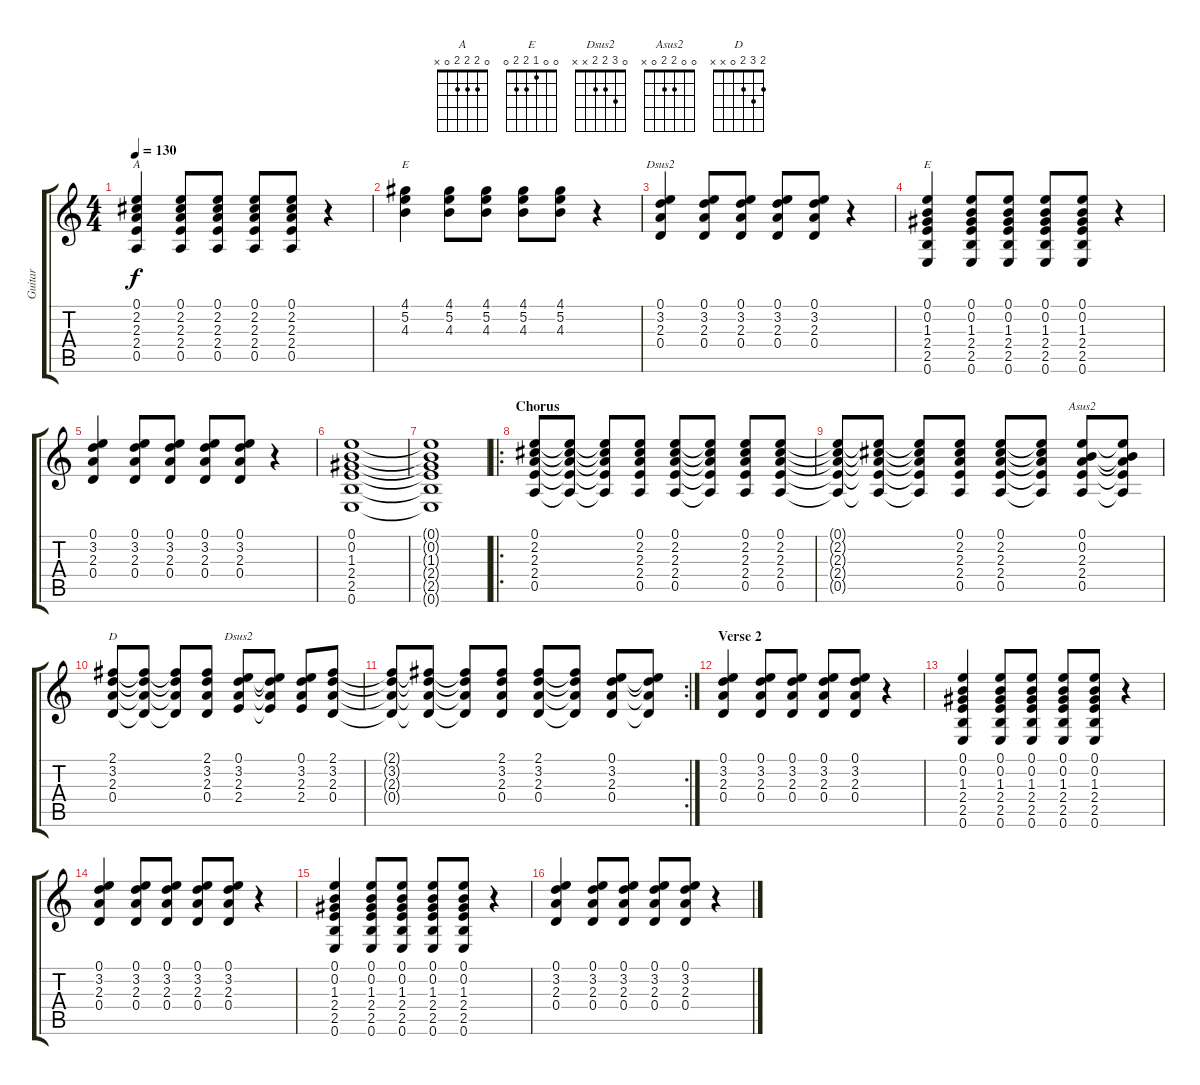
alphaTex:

\track ("Guitar" "Guitar") {instrument acousticguitarsteel}
\staff {score tabs}
\tuning (E4 B3 G3 D3 A2 E2) {hide}
\chord ("A" 0 2 2 2 0 x)
\chord ("E" 4 5 4 x x x)
\chord ("Dsus2" 0 3 2 0 x x)
\chord ("E" 0 0 1 2 2 0)
\chord ("Asus2" 0 0 2 2 0 x)
\chord ("D" 2 3 2 0 x x)
\chord ("Dsus2" 0 3 2 2 x x)
\ts (4 4)
\tempo 130
\clef g2
\ks c
(0.1 2.2 2.3 2.4 0.5).4{ch "A" dy f} (0.1 2.2 2.3 2.4 0.5).8 (0.1 2.2 2.3 2.4 0.5).8 (0.1 2.2 2.3 2.4 0.5).8 (0.1 2.2 2.3 2.4 0.5).8 r.4 |
(4.1 5.2 4.3).4{ch "E"} (4.1 5.2 4.3).8 (4.1 5.2 4.3).8 (4.1 5.2 4.3).8 (4.1 5.2 4.3).8 r.4 |
(0.1 3.2 2.3 0.4).4{ch "Dsus2"} (0.1 3.2 2.3 0.4).8 (0.1 3.2 2.3 0.4).8 (0.1 3.2 2.3 0.4).8 (0.1 3.2 2.3 0.4).8 r.4 |
(0.1 0.2 1.3 2.4 2.5 0.6).4{ch "E"} (0.1 0.2 1.3 2.4 2.5 0.6).8 (0.1 0.2 1.3 2.4 2.5 0.6).8 (0.1 0.2 1.3 2.4 2.5 0.6).8 (0.1 0.2 1.3 2.4 2.5 0.6).8 r.4 |
(0.1 3.2 2.3 0.4).4 (0.1 3.2 2.3 0.4).8 (0.1 3.2 2.3 0.4).8 (0.1 3.2 2.3 0.4).8 (0.1 3.2 2.3 0.4).8 r.4 |
(0.1 0.2 1.3 2.4 2.5 0.6).1 |
(0.1{t} 0.2{t} 1.3{t} 2.4{t} 2.5{t} 0.6{t}).1 |
\ro
\section ("" "Chorus")
(0.1 2.2 2.3 2.4 0.5).8 (0.1{t} 2.2{t} 2.3{t} 2.4{t} 0.5{t}).8 (0.1{t} 2.2{t} 2.3{t} 2.4{t} 0.5{t}).8 (0.1 2.2 2.3 2.4 0.5).8 (0.1 2.2 2.3 2.4 0.5).8 (0.1{t} 2.2{t} 2.3{t} 2.4{t} 0.5{t}).8 (0.1 2.2 2.3 2.4 0.5).8 (0.1 2.2 2.3 2.4 0.5).8 |
(0.1{t} 2.2{t} 2.3{t} 2.4{t} 0.5{t}).8 (0.1{t} 2.2{t} 2.3{t} 2.4{t} 0.5{t}).8 (0.1{t} 2.2{t} 2.3{t} 2.4{t} 0.5{t}).8 (0.1 2.2 2.3 2.4 0.5).8 (0.1 2.2 2.3 2.4 0.5).8 (0.1{t} 2.2{t} 2.3{t} 2.4{t} 0.5{t}).8 (0.1 0.2 2.3 2.4 0.5).8{ch "Asus2"} (0.1{t} 0.2{t} 2.3{t} 2.4{t} 0.5{t}).8 |
(2.1 3.2 2.3 0.4).8{ch "D"} (2.1{t} 3.2{t} 2.3{t} 0.4{t}).8 (2.1{t} 3.2{t} 2.3{t} 0.4{t}).8 (2.1 3.2 2.3 0.4).8 (0.1 3.2 2.3 2.4).8{ch "Dsus2"} (0.1{t} 3.2{t} 2.3{t} 2.4{t}).8 (0.1 3.2 2.3 2.4).8 (2.1 3.2 2.3 0.4).8 |
\rc 2
(2.1{t} 3.2{t} 2.3{t} 0.4{t}).8 (2.1{t} 3.2{t} 2.3{t} 0.4{t}).8 (2.1{t} 3.2{t} 2.3{t} 0.4{t}).8 (2.1 3.2 2.3 0.4).8 (2.1 3.2 2.3 0.4).8 (2.1{t} 3.2{t} 2.3{t} 0.4{t}).8 (0.1 3.2 2.3 0.4).8 (0.1{t} 3.2{t} 2.3{t} 0.4{t}).8 |
\section ("" "Verse 2")
(0.1 3.2 2.3 0.4).4 (0.1 3.2 2.3 0.4).8 (0.1 3.2 2.3 0.4).8 (0.1 3.2 2.3 0.4).8 (0.1 3.2 2.3 0.4).8 r.4 |
(0.1 0.2 1.3 2.4 2.5 0.6).4 (0.1 0.2 1.3 2.4 2.5 0.6).8 (0.1 0.2 1.3 2.4 2.5 0.6).8 (0.1 0.2 1.3 2.4 2.5 0.6).8 (0.1 0.2 1.3 2.4 2.5 0.6).8 r.4 |
(0.1 3.2 2.3 0.4).4 (0.1 3.2 2.3 0.4).8 (0.1 3.2 2.3 0.4).8 (0.1 3.2 2.3 0.4).8 (0.1 3.2 2.3 0.4).8 r.4 |
(0.1 0.2 1.3 2.4 2.5 0.6).4 (0.1 0.2 1.3 2.4 2.5 0.6).8 (0.1 0.2 1.3 2.4 2.5 0.6).8 (0.1 0.2 1.3 2.4 2.5 0.6).8 (0.1 0.2 1.3 2.4 2.5 0.6).8 r.4 |
(0.1 3.2 2.3 0.4).4 (0.1 3.2 2.3 0.4).8 (0.1 3.2 2.3 0.4).8 (0.1 3.2 2.3 0.4).8 (0.1 3.2 2.3 0.4).8 r.4
